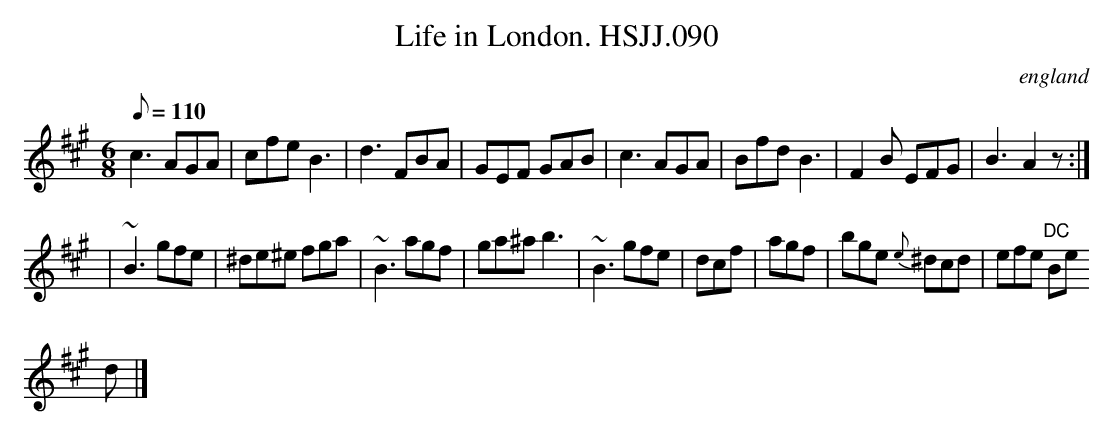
X:1
T:Life in London. HSJJ.090
O:england
M:6/8
L:1/8
Q:110
K:A
c3AGA|cfeB3|d3FBA|GEF GAB|c3AGA|BfdB3|F2B EFG|B3A2z:|
|~B3gfe|^de^e fga|~B3agf|ga^a b3|~B3gfe|dcf|agf|bge {e}^dcd|efe"DC" Be^
d|]
